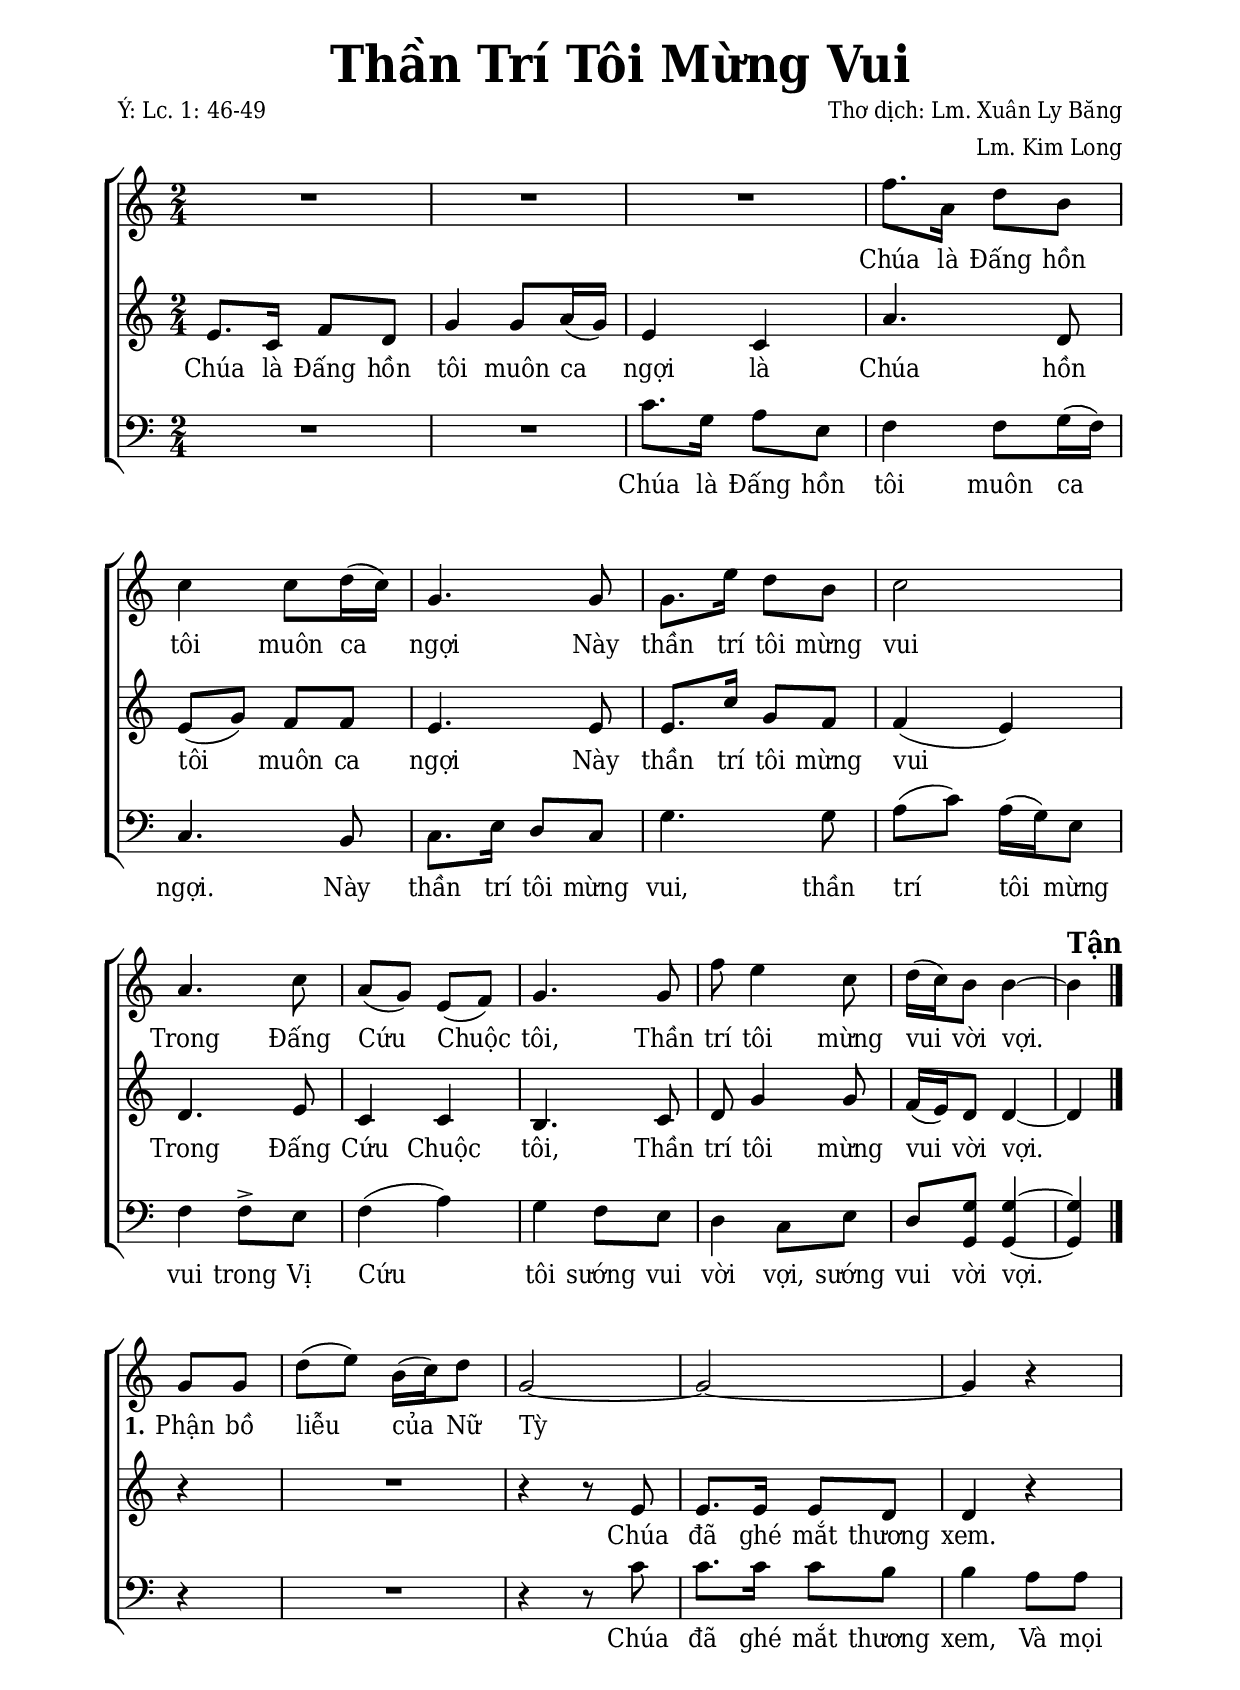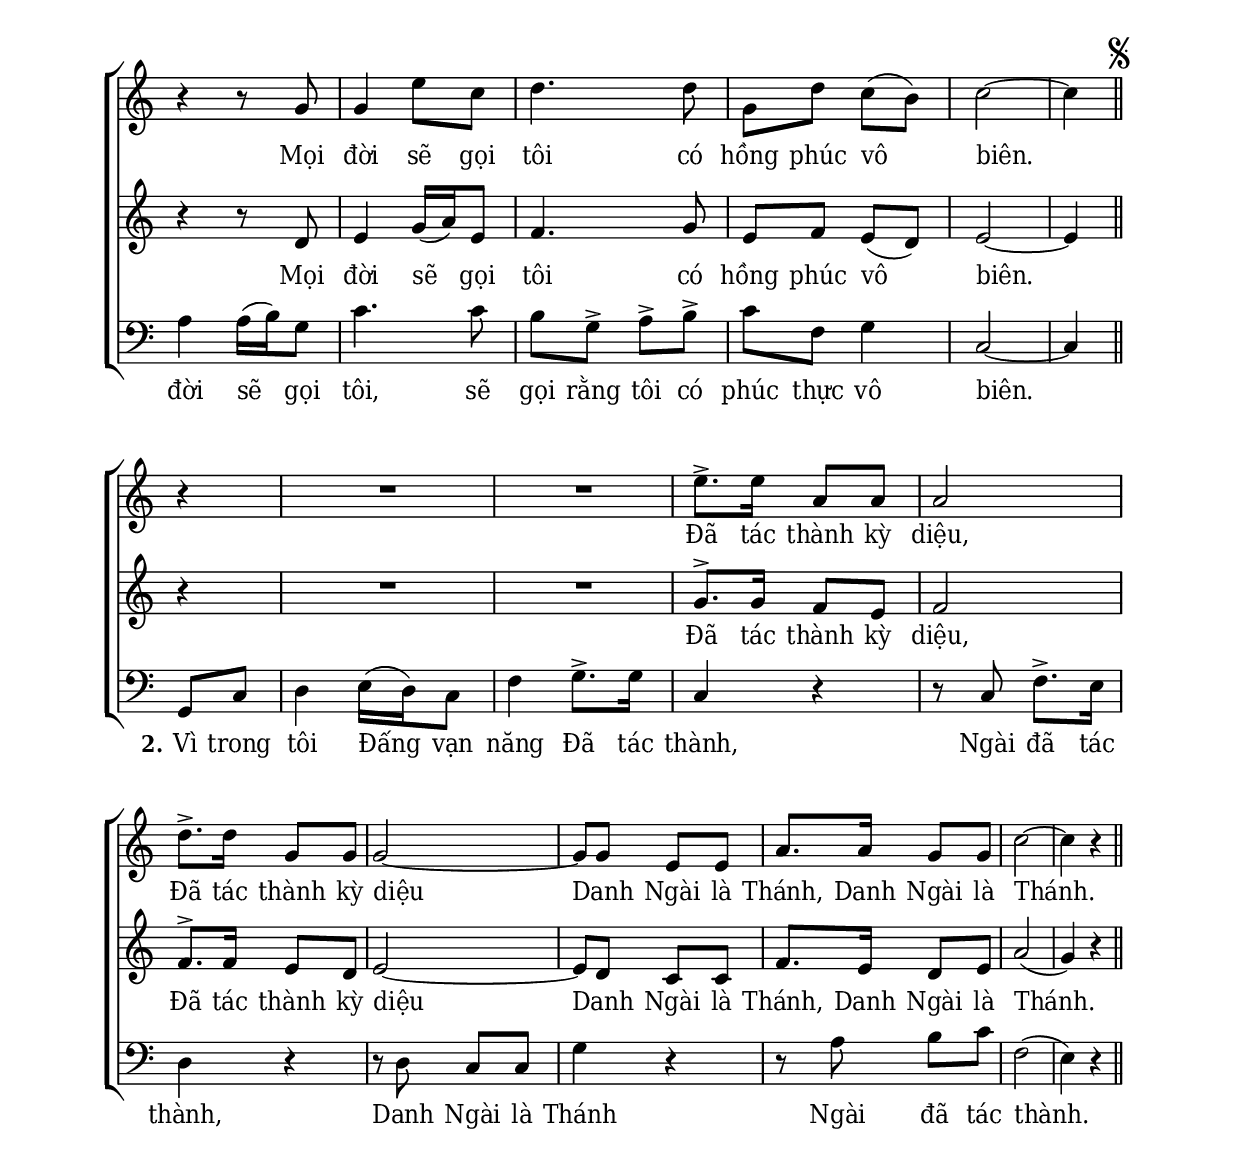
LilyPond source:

% Cài đặt chung
\version "2.22.1"
\include "english.ly"

\header {
  title = \markup { \fontsize #3 "Thần Trí Tôi Mừng Vui" }
  poet = "Ý: Lc. 1: 46-49"
  composer = "Thơ dịch: Lm. Xuân Ly Băng"
  arranger = "Lm. Kim Long"
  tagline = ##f
}

% Nhạc
nhacDiepKhucSop = \relative c'' {
  \autoPageBreaksOff
  R2*3
  f8. a,16 d8 b |
  c4 c8 d16 (c) |
  g4. g8 |
  g8. e'16 d8 b |
  c2 |
  a4. c8 |
  a (g) e (f) |
  g4. g8 |
  f' e4 c8 |
  d16 (c) b8 b4 ~ |
  b
  ^\markup { \huge \bold "Tận" }
  \bar "|." \break
  
  g8 g |
  d' (e) b16 (c) d8 |
  g,2 ~ |
  g ~ |
  g4 r | \pageBreak
  
  r r8 g |
  g4 e'8 c |
  d4. d8 |
  g, d' c (b) |
  c2 ~ |
  c4
  \once \override Score.RehearsalMark #'break-visibility = #end-of-line-visible
  \once \override Score.RehearsalMark.font-size = #0.1
  \mark \markup { \musicglyph #"scripts.segno" }
  \bar "||" \break
  
  r4
  R2*2
  e8. ^> e16 a,8 a |
  a2 |
  d8. ^> d16 g,8 g |
  g2 ~ |
  g8 g e e |
  a8. a16 g8 g |
  c2 ~ |
  c4 r \bar "||"
}

nhacDiepKhucAlto = \relative c' {
  e8. c16 f8 d |
  g4 g8 a16 (g) |
  e4 c |
  a'4. d,8 |
  e (g) f f |
  e4. e8 |
  e8. c'16 g8 f |
  f4 (e) |
  d4. e8 |
  c4 c |
  b4. c8 |
  d g4 g8 |
  f16 (e) d8 d4 ~ |
  d
  r4
  R2
  r4 r8 e |
  e8. e16 e8 d |
  d4 r |
  r4 r8 d |
  e4 g16 (a) e8 |
  f4. g8 |
  e f e (d) |
  e2 ~ |
  e4
  r
  R2*2
  g8. ^> g16 f8 e |
  f2 |
  f8. ^> f16 e8 d |
  e2 ~ |
  e8 d c c |
  f8. e16 d8 e |
  a2 ( |
  g4) r
}

nhacDiepKhucBas = \relative c' {
  R2*2
  c8. g16 a8 e |
  f4 f8 g16 (f) |
  c4. b8 |
  c8. e16 d8 c |
  g'4. g8 |
  a (c) a16 (g) e8 |
  f4 f8 ^> e |
  f4 (a) |
  g f8 e |
  d4 c8 e |
  d <g g,> <g g,>4 ~ |
  <g g,>4
  
  r4
  R2
  r4 r8 c |
  c8. c16 c8 b |
  b4 a8 a |
  a4 a16 (b) g8 |
  c4. c8 |
  b g ^> a ^> b ^> |
  c f, g4 |
  c,2 ~ |
  c4
  
  g8 c |
  d4 e16 (d) c8 |
  f4 g8. ^> g16 |
  c,4 r |
  r8 c f8. ^> e16 |
  d4 r |
  r8 d c c |
  g'4 r |
  r8 a b c |
  f,2 ( |
  e4) r
}

% Lời
loiDiepKhucSop = \lyricmode {
  Chúa là Đấng hồn tôi muôn ca ngợi
  Này thần trí tôi mừng vui
  Trong Đấng Cứu Chuộc tôi,
  Thần trí tôi mừng vui vời vợi.
  \set stanza = "1."
  Phận bồ liễu của Nữ Tỳ
  Mọi đời sẽ gọi tôi có hồng phúc vô biên.
  Đã tác thành kỳ diệu,
  Đã tác thành kỳ diệu
  Danh Ngài là Thánh, Danh Ngài là Thánh.
}

loiDiepKhucAlto = \lyricmode {
  Chúa là Đấng hồn tôi muôn ca ngợi
  là Chúa hồn tôi muôn ca ngợi
  Này thần trí tôi mừng vui
  Trong Đấng Cứu Chuộc tôi,
  Thần trí tôi mừng vui vời vợi.

  Chúa đã ghé mắt thương xem.
  Mọi đời sẽ gọi tôi có hồng phúc vô biên.
  Đã tác thành kỳ diệu,
  Đã tác thành kỳ diệu
  Danh Ngài là Thánh, Danh Ngài là Thánh.
}

loiDiepKhucBas = \lyricmode {
  Chúa là Đấng hồn tôi muôn ca ngợi.
  Này thần trí tôi mừng vui,
  thần trí tôi mừng vui trong Vị Cứu tôi
  sướng vui vời vợi, sướng vui vời vợi.
  Chúa đã ghé mắt thương xem,
  Và mọi đời sẽ gọi tôi,
  sẽ gọi rằng tôi có phúc thực vô biên.
  \set stanza = "2."
  Vì trong tôi Đấng vạn năng
  Đã tác thành,
  Ngài đã tác thành,
  Danh Ngài là Thánh Ngài đã tác thành.
}

% Dàn trang
\paper {
  #(set-paper-size "a4")
  top-margin = 10\mm
  bottom-margin = 10\mm
  left-margin = 20\mm
  right-margin = 20\mm
  indent = #0
  #(define fonts
    (make-pango-font-tree
      "Deja Vu Serif Condensed"
      "Deja Vu Serif Condensed"
      "Deja Vu Serif Condensed"
      (/ 20 20)))
  print-page-number = #f
  %page-count = #1
}

TongNhip = {
  \key c \major \time 2/4
  \set Timing.beamExceptions = #'()
  \set Timing.baseMoment = #(ly:make-moment 1/4)
  \set Timing.beatStructure = #'(1 1)
}

% Đổi kích thước nốt cho bè phụ
notBePhu =
#(define-music-function (font-size music) (number? ly:music?)
   (for-some-music
     (lambda (m)
       (if (music-is-of-type? m 'rhythmic-event)
           (begin
             (set! (ly:music-property m 'tweaks)
                   (cons `(font-size . ,font-size)
                         (ly:music-property m 'tweaks)))
             #t)
           #f))
     music)
   music)

\score {
  \new ChoirStaff <<
    \new Staff <<
        \clef treble
        \new Voice = beSop {
          \TongNhip \nhacDiepKhucSop
        }
      \new Lyrics \lyricsto beSop \loiDiepKhucSop
    >>
    \new Staff <<
        \clef treble
        \new Voice = beAlto {
          \TongNhip \nhacDiepKhucAlto
        }
      \new Lyrics \lyricsto beAlto \loiDiepKhucAlto
    >>
    \new Staff <<
        \clef "bass"
        \new Voice = beBas {
          \TongNhip \nhacDiepKhucBas
        }
      \new Lyrics \lyricsto beBas \loiDiepKhucBas
    >>
  >>
  \layout {
    \override Lyrics.LyricSpace.minimum-distance = #1
    \override Score.BarNumber.break-visibility = ##(#f #f #f)
    \override Score.SpacingSpanner.uniform-stretching = ##t
  }
}
